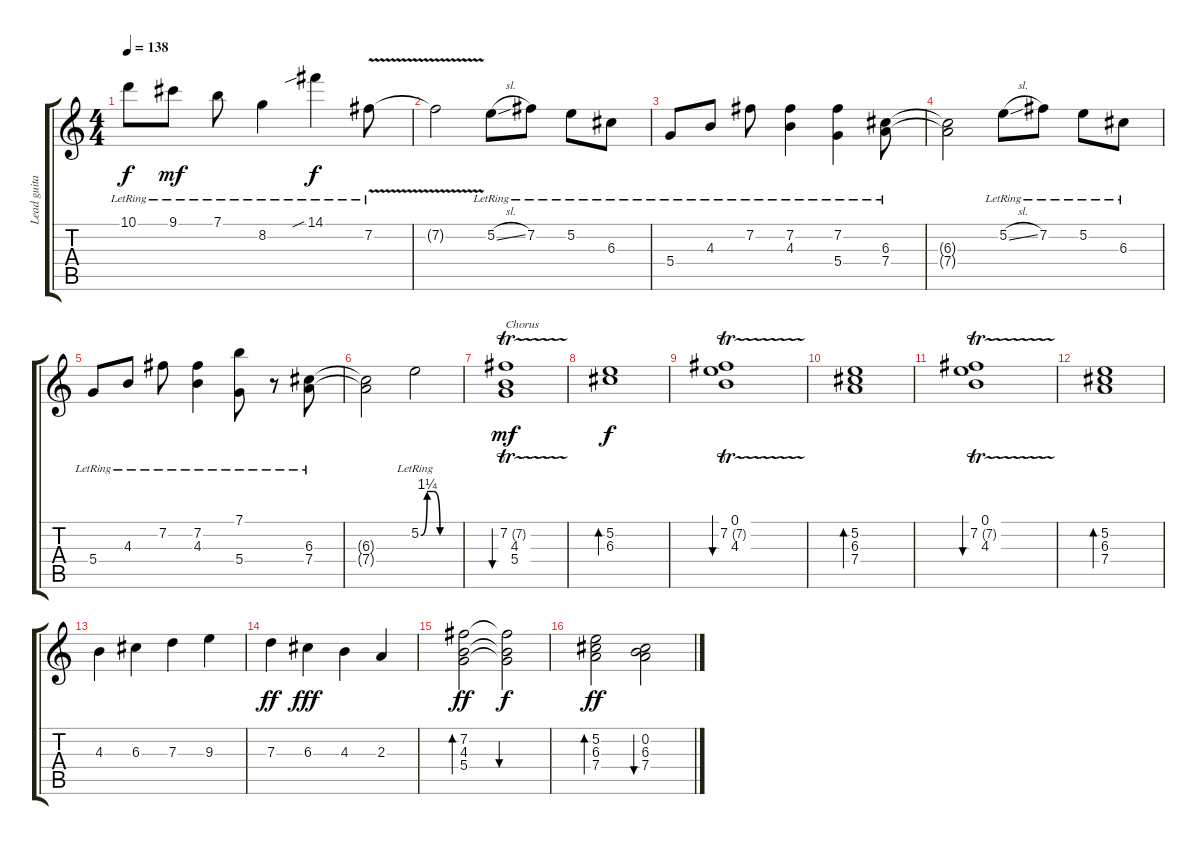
\track ("Lead guitar" "Lead guita") {instrument electricguitarjazz}
\staff {score tabs}
\tuning (E4 B3 G3 D3 A2 E2) {hide}
\ts (4 4)
\tempo 138
\clef g2
\ks c
10.1{lr}.8{dy f} 9.1{lr}.8{dy mf} 7.1{lr}.8 8.2{lr}.4 14.1{sib lr}.4{dy f} 7.2{v lr}.8 |
7.2{t}.2 5.2{sl lr}.8 7.2{lr}.8 5.2{lr}.8 6.3{lr}.8 |
5.4{lr}.8 4.3{lr}.8 7.2{lr}.8 (7.2{lr} 4.3{lr}).4 (7.2{lr} 5.4{lr}).4 (6.3{lr} 7.4{lr}).8 |
(6.3{t} 7.4{t}).2 5.2{sl lr}.8 7.2{lr}.8 5.2{lr}.8 6.3{lr}.8 |
5.4{lr}.8 4.3{lr}.8 7.2{lr}.8 (7.2{lr} 4.3{lr}).4 (7.1{lr} 5.4).8 r.8 (6.3{lr} 7.4{lr}).8 |
(6.3{t} 7.4{t}).2 5.2{be (custom 0 0 10 5 20 5 30 0 60 0) lr}.2 |
(7.2{tr (7 16)} 4.3 5.4).1{bu 480 txt "Chorus" dy mf} |
(5.2 6.3).1{bd 480 dy f} |
(0.1 7.2{tr (7 16)} 4.3).1{bu 480} |
(5.2 6.3 7.4).1{bd 480} |
(0.1 7.2{tr (7 16)} 4.3).1{bu 480} |
(5.2 6.3 7.4).1{bd 480} |
4.3.4{instrument overdrivenguitar} 6.3.4 7.3.4 9.3.4 |
7.3.4{dy ff} 6.3.4{dy fff} 4.3.4 2.3.4 |
(7.2 4.3 5.4).2{bd 120 dy ff} (7.2{t} 4.3{t} 5.4{t}).2{bu 120 dy f} |
(5.2 6.3 7.4).2{bd 120 dy ff} (0.2 6.3 7.4).2{bu 120}
